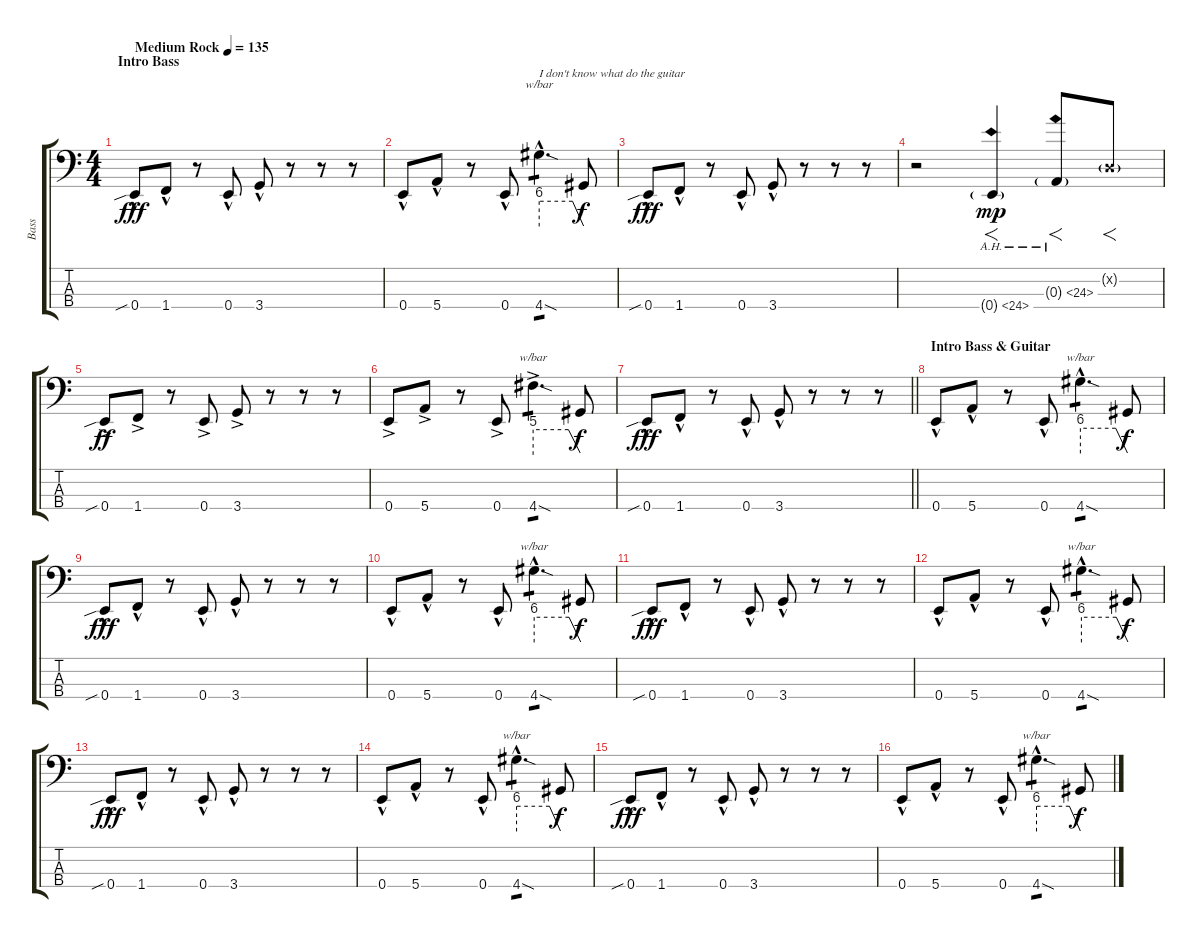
\track ("Bass" "Bass") {instrument synthbass2}
\staff {score tabs}
\tuning (G2 D2 A1 E1) {hide}
\ts (4 4)
\section ("" "Intro Bass")
\tempo (135 "Medium Rock")
\clef f4
\ks c
0.4{sib hac}.8{dy fff volume 16 instrument synthbass2} 1.4{hac}.8 r.8 0.4{hac}.8 3.4{hac}.8 r.8 r.8 r.8 |
0.4{hac}.8 5.4{hac}.8 r.8 0.4{hac}.8 4.4{sod hac}.4{d tbe (custom default 0 24 45 24 60 0) txt "I don't know what do the guitar" tp 1} 4.4{t}.8{dy f} |
0.4{sib hac}.8{dy fff volume 16} 1.4{hac}.8 r.8 0.4{hac}.8 3.4{hac}.8 r.8 r.8 r.8 |
r.2 0.4{ah 24 g}.4{f dy mp} 0.3{ah 24 g}.8{f} 0.2{g x}.8{f} |
0.4{sib ac}.8{dy ff volume 16} 1.4{ac}.8 r.8 0.4{ac}.8 3.4{ac}.8 r.8 r.8 r.8 |
0.4{ac}.8 5.4{ac}.8 r.8 0.4{ac}.8 4.4{sod ac}.4{d tbe (custom default 0 20 45 20 60 0) tp 1} 4.4{t}.8{dy f} |
\barLineRight lightlight
0.4{sib hac}.8{dy fff volume 16} 1.4{hac}.8 r.8 0.4{hac}.8 3.4{hac}.8 r.8 r.8 r.8 |
\section ("" "Intro Bass & Guitar")
0.4{hac}.8 5.4{hac}.8 r.8 0.4{hac}.8 4.4{sod hac}.4{d tbe (custom default 0 24 45 24 60 0) tp 1} 4.4{t}.8{dy f} |
0.4{sib hac}.8{dy fff volume 16} 1.4{hac}.8 r.8 0.4{hac}.8 3.4{hac}.8 r.8 r.8 r.8 |
0.4{hac}.8 5.4{hac}.8 r.8 0.4{hac}.8 4.4{sod hac}.4{d tbe (custom default 0 24 45 24 60 0) tp 1} 4.4{t}.8{dy f} |
0.4{sib hac}.8{dy fff volume 16} 1.4{hac}.8 r.8 0.4{hac}.8 3.4{hac}.8 r.8 r.8 r.8 |
0.4{hac}.8 5.4{hac}.8 r.8 0.4{hac}.8 4.4{sod hac}.4{d tbe (custom default 0 24 45 24 60 0) tp 1} 4.4{t}.8{dy f} |
0.4{sib hac}.8{dy fff volume 16} 1.4{hac}.8 r.8 0.4{hac}.8 3.4{hac}.8 r.8 r.8 r.8 |
0.4{hac}.8 5.4{hac}.8 r.8 0.4{hac}.8 4.4{sod hac}.4{d tbe (custom default 0 24 45 24 60 0) tp 1} 4.4{t}.8{dy f} |
0.4{sib hac}.8{dy fff volume 16} 1.4{hac}.8 r.8 0.4{hac}.8 3.4{hac}.8 r.8 r.8 r.8 |
0.4{hac}.8 5.4{hac}.8 r.8 0.4{hac}.8 4.4{sod hac}.4{d tbe (custom default 0 24 45 24 60 0) tp 1} 4.4{t}.8{dy f}
